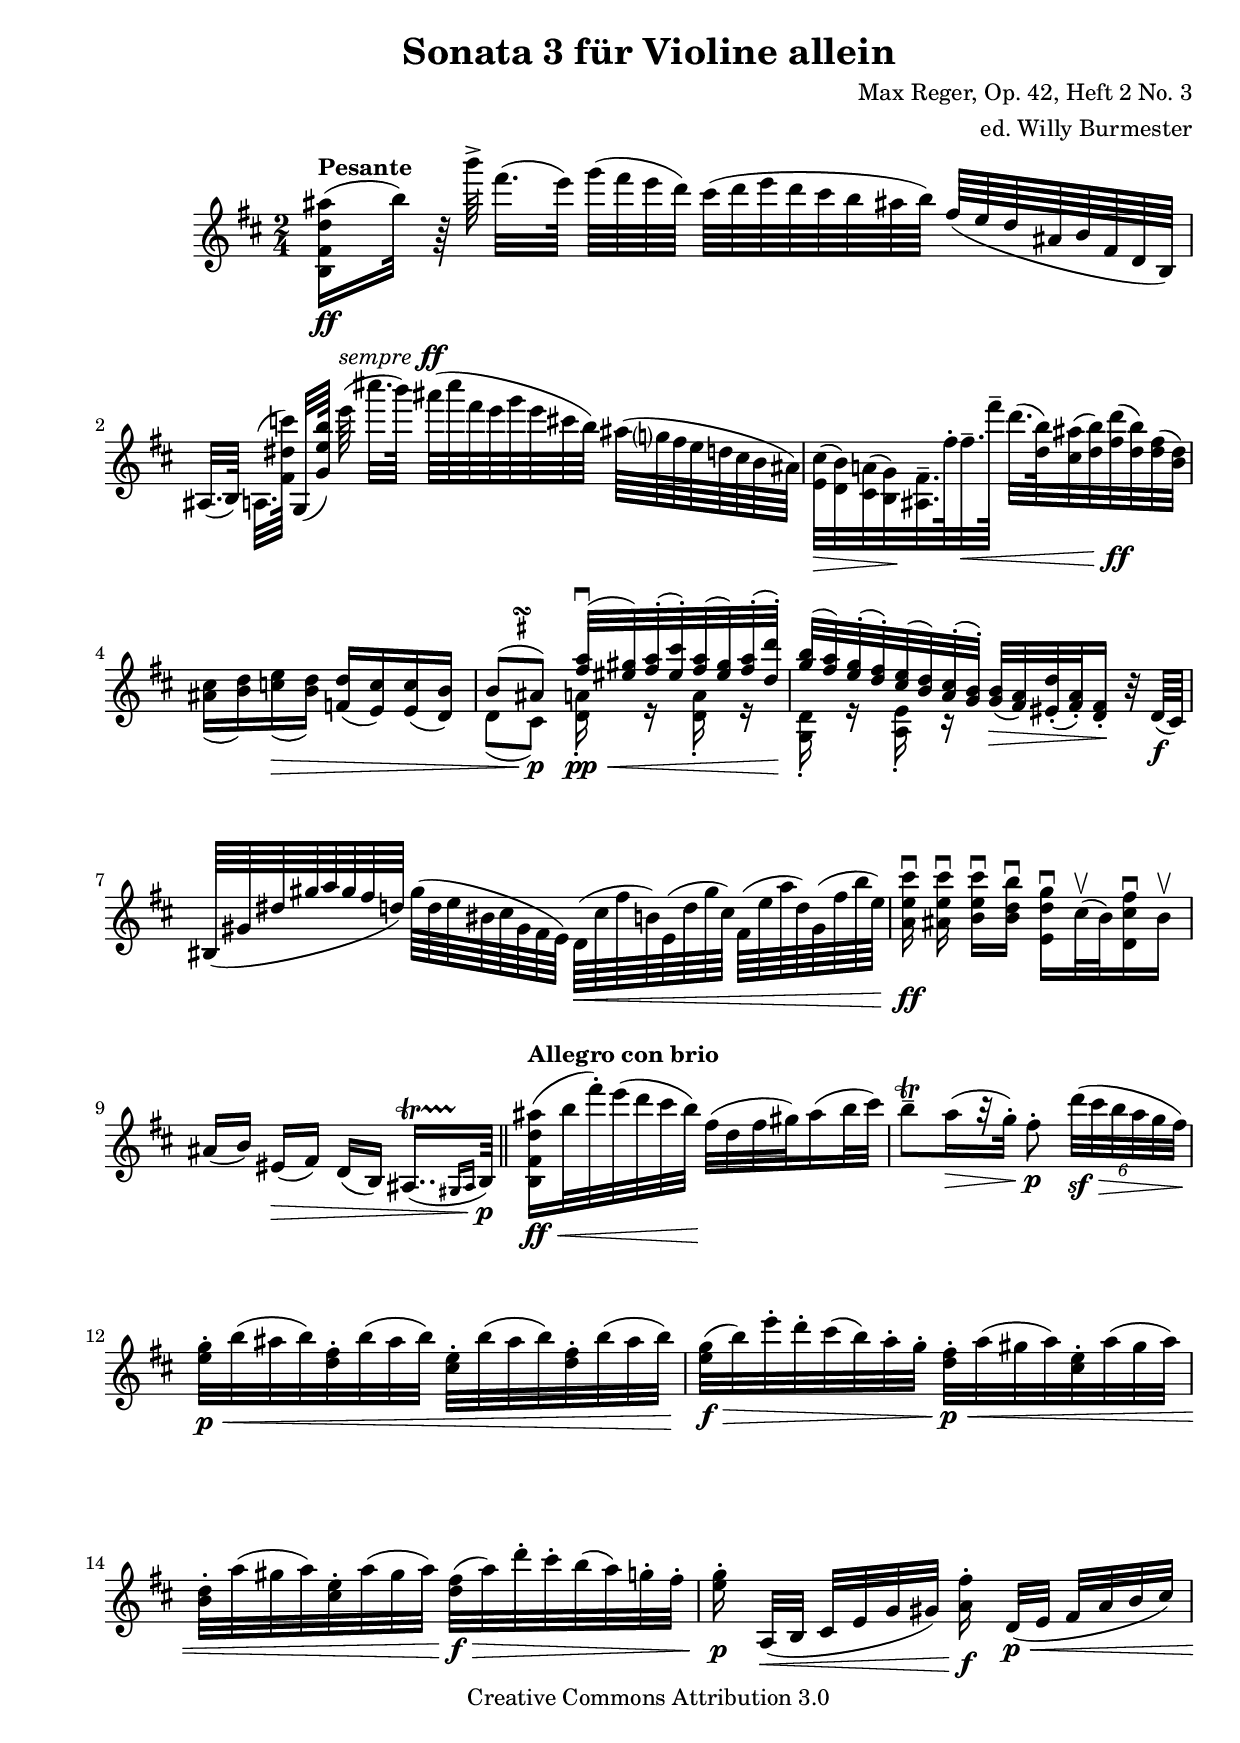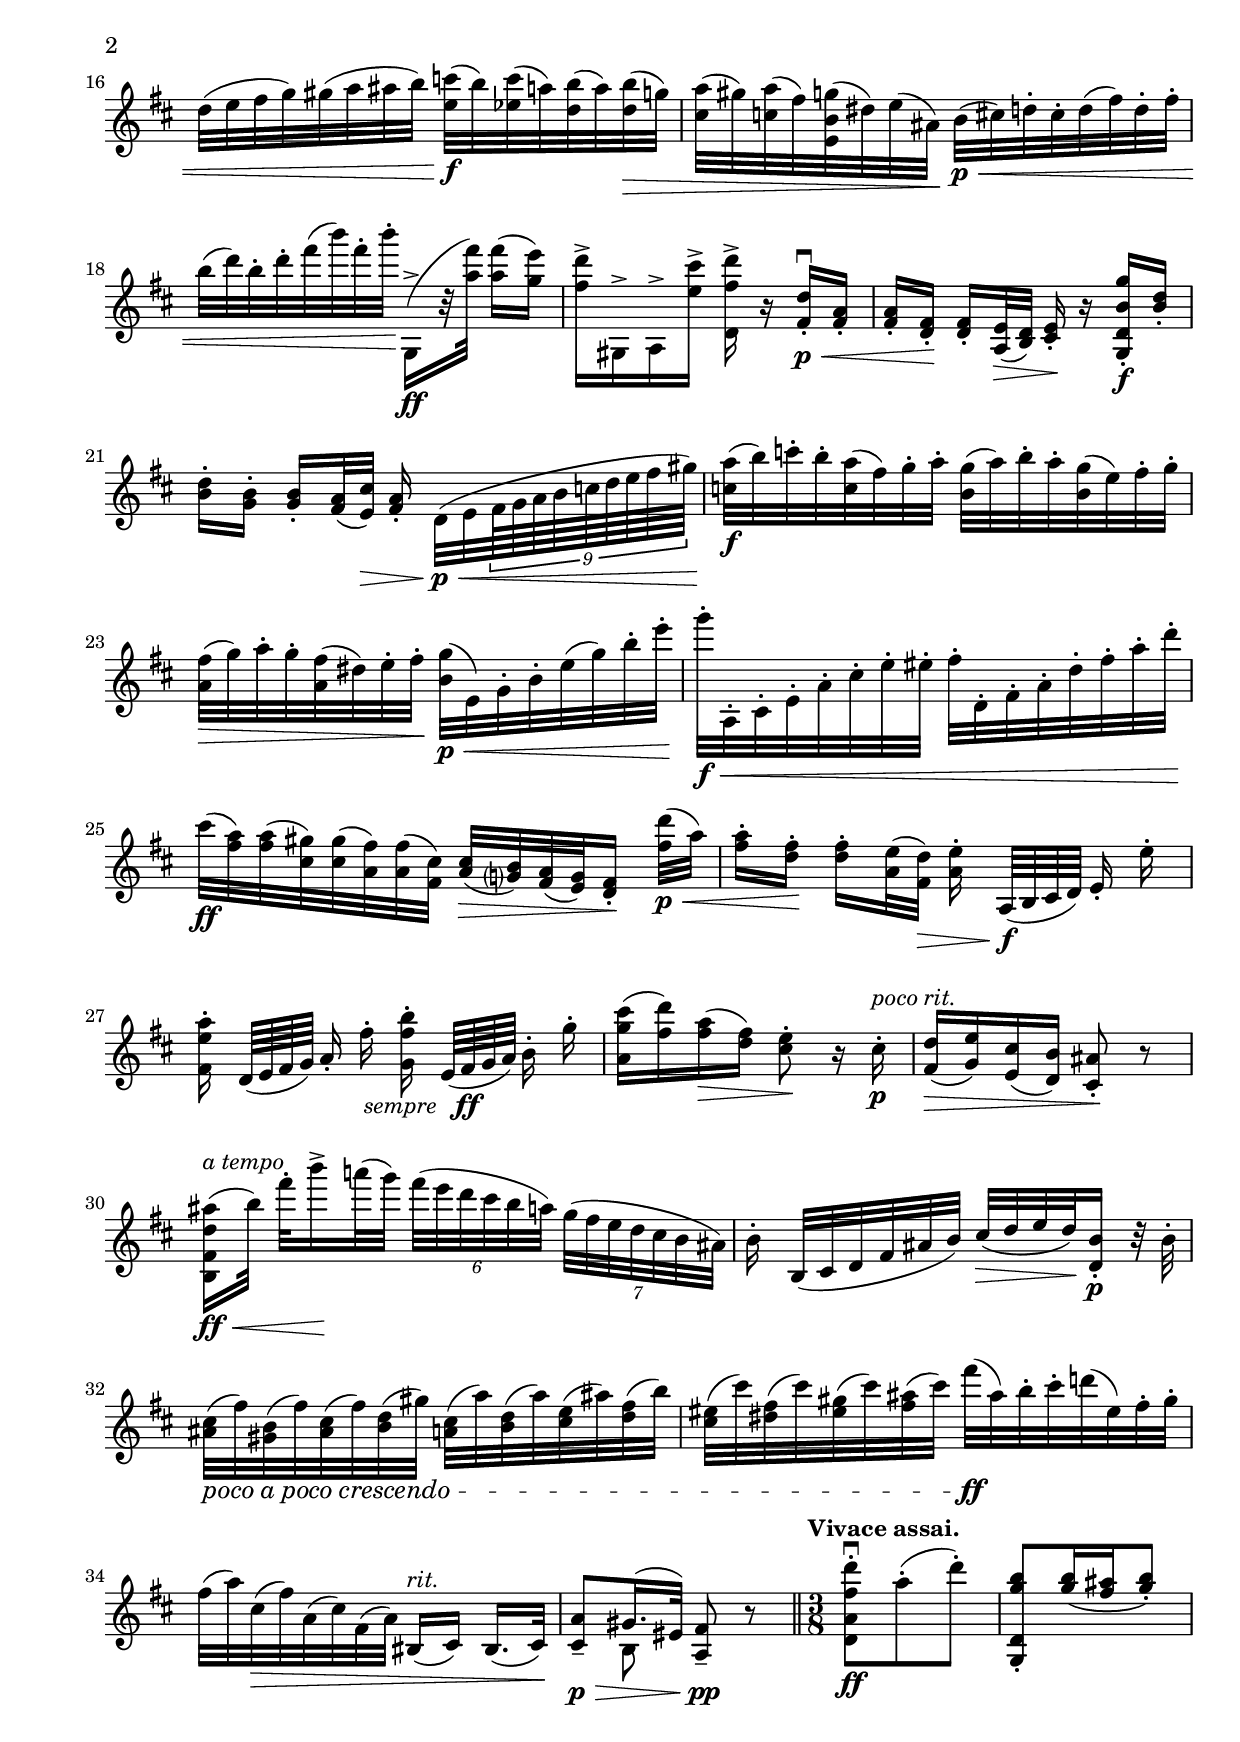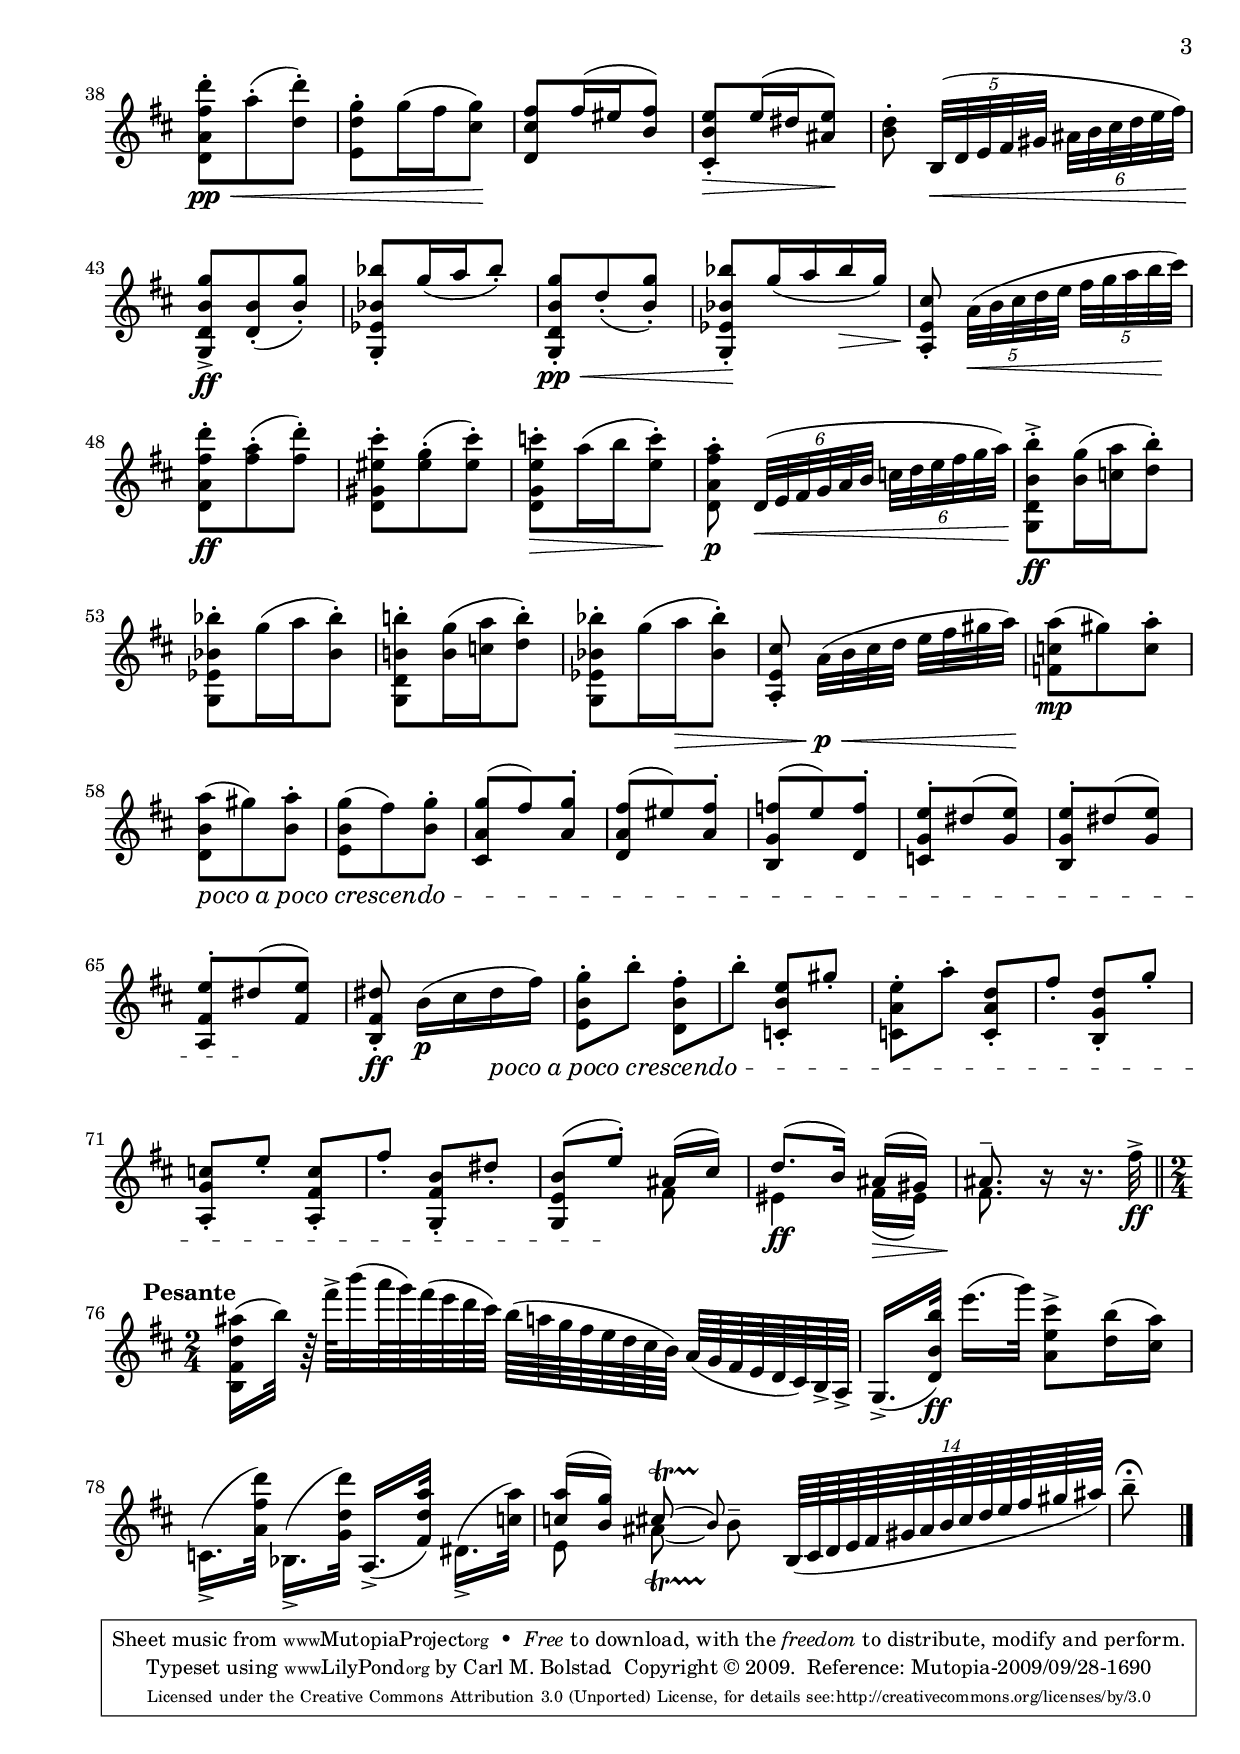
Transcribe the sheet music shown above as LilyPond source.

% Vier Sonaten fur Violine allein
% 4 unaccompanied violin sonatas
% by Max Reger, Op 42
% This is Sonata #3
% 2/14/2009 CB

\version "2.12.0"

\include "english.ly"

\paper {
%  #(set-paper-size "letter")
  top-margin = 		0.25\in
  bottom-margin = 	0.25\in
  left-margin = 	0.7\in
  line-width = 		7.25\in
%  between-system-space = 0.5\cm
%  between-system-padding = #0.5
}

\header {
    title = "Sonata 3 für Violine allein"
    composer = "Max Reger, Op. 42, Heft 2 No. 3"
    arranger = "ed. Willy Burmester"
   % Mutopia Project specific headers:
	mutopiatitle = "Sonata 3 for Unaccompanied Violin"
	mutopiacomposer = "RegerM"
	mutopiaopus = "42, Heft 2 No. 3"
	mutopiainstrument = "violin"
	date = "1900"
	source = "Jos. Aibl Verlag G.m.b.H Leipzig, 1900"
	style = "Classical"
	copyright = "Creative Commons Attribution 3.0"
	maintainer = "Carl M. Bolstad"
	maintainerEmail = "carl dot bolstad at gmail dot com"

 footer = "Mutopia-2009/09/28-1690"
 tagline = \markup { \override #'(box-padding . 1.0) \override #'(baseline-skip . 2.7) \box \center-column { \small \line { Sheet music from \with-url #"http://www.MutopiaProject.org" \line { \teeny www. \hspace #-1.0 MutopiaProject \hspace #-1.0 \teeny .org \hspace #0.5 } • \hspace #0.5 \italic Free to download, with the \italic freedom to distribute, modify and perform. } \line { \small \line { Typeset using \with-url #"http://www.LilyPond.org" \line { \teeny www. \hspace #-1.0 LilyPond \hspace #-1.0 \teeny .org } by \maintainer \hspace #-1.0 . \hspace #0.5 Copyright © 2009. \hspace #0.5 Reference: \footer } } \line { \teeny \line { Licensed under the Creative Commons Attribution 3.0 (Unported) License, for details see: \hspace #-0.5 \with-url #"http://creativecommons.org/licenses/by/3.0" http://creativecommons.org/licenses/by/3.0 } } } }
}

% homemade functions for the Max Reger
% violin sonatas:

% Function Definitions:

% To make a 'homemade' grace note:
cbSmaller = {
  \set fontSize = #-3
  \override Stem #'length-fraction = #0.7
  \override Stem #'stroke-style = #"grace"
  \override Beam #'thickness = #0.25
  \override Beam #'length-fraction = #0.6
}

% To return to normal notes:
cbNormal = {
  \set fontSize = #1
  \revert Stem #'length-fraction
  \revert Stem #'length-fraction
  \revert Beam #'thickness
  \revert Beam #'length-fraction
}

beamEight = {
  \set Score.beatLength = #(ly:make-moment 1 8)
}

beamFour = {
  \set Score.beatLength = #(ly:make-moment 1 4)
}

cbDivide = {
  \set subdivideBeams = ##t
}
 
cbNoDivide = {
  \set subdivideBeams = ##f
}

% Make a unique dynamic mark, the ffz:
ffz = #(make-dynamic-script "ffz")



  % The following command is to make LilyPond only typeset the last
  % 10 measures of music, to save lots of time while typesetting.
  % Be sure to comment it out when we're done!!
% showLastLength = R2*10

\score {
  \version "2.12.0"
  \relative { 
    \time 2/4
    \key b \minor
    \set Staff.midiInstrument = "trumpet"
    \set Score.tempoHideNote = ##t

\tempo 8 = 66
    <b= fs' d' as'>16(^\markup { \bold { Pesante } } \ff b''32) r64 b'-> fs32.([ e64)] g( fs e d)
    cs([ d e d cs b as! b)] fs([ e d as b fs d b)] |

%%%%% measure 2 %%%%%%%%%%%%%%%%%%%%%%%%%%%%%%%
as32.([ b64)] a32.([ <fs' ds' c'>64)] g,32([ <g' e' b'>64)] 
	e''(^\markup { \italic sempre \dynamic ff }
   cs'!32.[ b64)] as([ cs fs, e g e cs b)] as( g? fs e d cs b as) |
   <cs e,>32(\> <b d,>) <a! cs,>( <g b,>)\! <fs as,>32.-- fs'64-. fs32.--\< fs'64-- 
      d32.( <b d,>64) <as cs,>32( <b d,>) <d fs,>(\ff <b d,>) <fs d>( <d b>) |

%%%%% measure 4 %%%%%%%%%%%%%%%%%%%%%%%%%%%%%%%
<<
  {
    s2
    %% The following 11 lines are simply to put a turn and a sharp
    %% between the b and the a-sharp:
    \once \override TextScript #'avoid-slur = #'outside
    \once \override TextScript #'outside-staff-priority = ##f
    b8(^\markup \tiny \override #'(baseline-skip . 1) 
        { 
	  \halign #-4
	  \center-column 
	     { 
	       \musicglyph #"scripts.turn"
	       \sharp 
	     } 
	 }
    as)
  }
  \\
  {
    \stemNeutral <cs as>16( <d b>) <e c>(\> <d b>) <d f,>( <c e,>) <c e,>( <b d,>) |
    \stemDown
    d,8( cs)\p
  }
>>

<<
  {
    <a'' fs>32(\downbow <gs es>) <a fs>-.( <cs es,>-.) <a fs>( <gs es>) <a fs>-.( <d d,>-.) |
    <b g>( <a fs>) <g e>-.( <fs d>-.) <e cs>( <d b>) <cs a>-.( <b g>-.)
  }
  \\
  {
    <a d,>16-.\pp\< r <a d,>-. r16*1/2 s32\! |
    <d, g,>16-. r <e a,>-. r 
  }
>>

<g b>32(\> <fs a>) <es d'>-.( <fs a>-.) <fs d>16-.\! r32 d64(\f cs) |

%%%%% measure 7 %%%%%%%%%%%%%%%%%%%%%%%%%%%%%%%
bs64([ gs' ds' gs a gs fs d)] gs([ d e bs cs gs fs e)]
   d([\< cs' fs b,) e,( d' gs cs,)] fs,( e' a d,) gs,( fs' b e,) |
<a, e' cs'>16\ff\downbow\noBeam <as e' cs'>16\downbow <b e cs'>16[\downbow 
<b d b'>16]\downbow <e, d' g>16\downbow cs'32(\upbow b) <d, cs' fs>16\downbow b'\upbow

%%%%% measure 9 %%%%%%%%%%%%%%%%%%%%%%%%%%%%%%%
as16([ b)] es,([\> fs]) d[( b]) as16..[(\startTrillSpan \grace { gs16[ as]\stopTrillSpan } b64)]\p \bar "||"

%% "Allegro con brio" section
\tempo 8 = 80
<b fs' d' as'>16(^\markup { \bold { Allegro con brio } } \ff\< b''32 fs'-.) e32( d cs b)\!
   fs( d fs gs) as16( b32 cs) |
b8--[\trill a16(\> r32 g-.)] fs8-.\p \times 4/6 { d'32\sf\>([ cs b a g fs)] } |

%%%%% measure 12 %%%%%%%%%%%%%%%%%%%%%%%%%%%%%%%
<g e>32-.\p\< b( as b) <fs d>32-. b( as b) <e, cs>32-. b'( as b) <fs d>32-. b( as b)\! |
<g e>(\f\> b) e-. d-. cs( b) a-. g-. <fs d>-.\p\< a( gs a) <e cs>-.  a( gs a) |
<d, b>-.  a'( gs a) <e cs>-.  a( gs a) <fs d>(\f\> a) d-. cs-. b( a) g-. fs-. |
<g e>16-.\p a,,32([\< b] cs e g gs) <a fs'>16-.\f d,32([\p\< e] fs a b cs) |

%%%%% measure 16 %%%%%%%%%%%%%%%%%%%%%%%%%%%%%%%
d32( e fs g) gs( a as b) <c e,>(\f b) <c ef,>( a) <b d,>( a) <b d,>(\> g) |
<a cs,>( gs) <a c,>( fs) <g b, e,>( ds) e( as,)\! b(\p\< cs) d-. cs-. d( fs) d-. fs-. |
b( d) b-. d-. fs( b) fs-. b-.\! g,,,16->(\ff[ r32 <a'' fs'>)] <a fs'>16(

%%%%% measure 18 %%%%%%%%%%%%%%%%%%%%%%%%%%%%%%%
  <g e'>) |
<fs d'>16->[ gs,,-> a-> <e'' cs'>->] <d' fs, d,>-> r <d, fs,>-.
  \downbow \p \< <a fs>-. |
<a fs>-.[ <fs d>-.]\! <fs d>-. <e a,>32(\> <d b>) <e cs>16-.\! r 
  <g, d' b' g'>-.\f <b' d>-. |

%%%%% measure 21 %%%%%%%%%%%%%%%%%%%%%%%%%%%%%%%
<b d>16-.[ <g b>-.] <g b>-.[ <fs a>32( <e cs'>)]\> <fs a>16-.\noBeam
   d32(\p\< e \times 8/9 { fs64 g a b c d e fs gs)\! } |
<a c,>32(\f b) c-. b-. <a c,>( fs) g-. a-. <g b,>( a) b-. a-.
   <g b,>( e) fs-. g-. |

%%%%% measure 23 %%%%%%%%%%%%%%%%%%%%%%%%%%%%%%%
<fs a,>32(\> g) a-. g-. <fs a,>( ds) e-. fs-.\! <g b,>(\p\<
   e,) g-. b-. e( g) b-. e-.\! |
g-.\f\< a,,,-. cs-. e-. a-. cs-. e-. es-. fs-. d,-. fs-. a-.
   d-. fs-. a-. d-.\! |

%%%%% measure 25 %%%%%%%%%%%%%%%%%%%%%%%%%%%%%%%
cs(\ff <a fs>) <a fs>( <gs cs,>) <gs cs,>( <fs a,>) <fs a,>( <cs fs,>)
   <cs a>(\> <b g?>) <a fs>( <g e>) <fs d>16-.\! <fs' d'>32([\p\< a)] |
<a fs>16-.[ <fs d>-.]\! <fs d>-. <e a,>32( <d fs,>)\> <e a,>16-.
   \noBeam a,,64([\f b cs d)] e16-. \noBeam e'-. |
<a e fs,>-. d,,64([ e fs g)] a16-. \noBeam fs'-. 
%% the following markup command is to make the 'sempre ff' align in the right place:
<b fs g,>-._\markup 
{ \center-align { \hspace #0 \italic sempre \hspace #1 \dynamic ff } } e,,64([ fs g a)] b16-. \noBeam g'-. |

%%%%% measure 28 %%%%%%%%%%%%%%%%%%%%%%%%%%%%%%%
<g cs a,>16( <fs d'>) <fs a>(\> <d fs>) <cs e>8-. \! r16 cs-.\p^\markup { \italic { poco rit. } } |
<d fs,>(\> <e g,>) <cs e,>( <b d,>) <as cs,>8-. \! r8 |
<as' d, fs, b,>16([\ff\<^\markup { \italic { a tempo } } b32)] fs'-. b16-> \! a!32( g) 
	\times 4/6 { fs([ e d cs b a)] } \times 4/7 { g([ fs e d cs b as)] } |

%%%%% measure 31 %%%%%%%%%%%%%%%%%%%%%%%%%%%%%%%
b16-.\noBeam b,32( cs d fs as b) cs(\> d e d) \! <b d,>16-.\p r32 b-. |

%%%%%%%% The following is to make the 'written-out' crescendo:
\set crescendoText = \markup { \italic { poco a poco crescendo } }  %% sets words for the cresc.
\set crescendoSpanner = #'text
\override DynamicTextSpanner #'style = #'dashed-line		    %% stretches it out with dashes.

<cs as>32(\< fs) <b, gs>( fs') <cs as>( fs) <d b>( gs)
    <cs, a>( a') <d, b>( a') <e cs>( as) <fs d>( b) |
<es, cs>( cs') <fs, ds>( cs') <gs es>( cs) <as fs>( cs) fs(\ff \crescHairpin % back to regular crescendos.
as,) b-. cs-. d!( es,) fs-. gs-. |

%%%%% measure 34 %%%%%%%%%%%%%%%%%%%%%%%%%%%%%%%
fs32( a) cs,(\> fs) a,( cs) fs,( a) bs,16([^\markup { \italic { rit. } } cs)] bs16.( cs32) \! |
<<
  { <cs a'>8_- gs'16.( es32) <a, fs'>8_- }
  \\
  { s8\p\> b8 s\pp }
>>
 r \bar "||"

%%%%%%%%%%%%%%%%%%%%%%%%%%%%%%%%%%%%%%%%%%%%%%%%%%%%%%%%%%%%%%%%%%%%%%%%%%%%%%%%%%
%%%% "Vivace assai" section starts here %%%%%%%%%%%%%%%%%%%%%%%%%%%%%%%%%%%%%%%%%%
%%%%%%%%%%%%%%%%%%%%%%%%%%%%%%%%%%%%%%%%%%%%%%%%%%%%%%%%%%%%%%%%%%%%%%%%%%%%%%%%%%

\time 3/8 
\tempo \markup { \bold { Vivace assai. } } 8 = 192   % this makes the midi file change tempo, too.
<d=' a' fs' d'>8-.\ff\downbow a''-.( d-.) |
<b g d, g,>-. <b g>16( <as fs> <b g>8-.) |
<d,, a' fs' d'>-.\pp\< a''-.( <d d,>-.) |
<e,, d' g>-. g'16( fs <cs g'>8) \! |

%%%%% measure 40 %%%%%%%%%%%%%%%%%%%%%%%%%%%%%%%
\slurUp
<d, cs' fs>8 fs'16( es <fs b,>8) |
<e b cs,>-.\> e16( ds <e as,>8) \! |
\slurNeutral
<d b>8-.\noBeam \times 4/5 { b,32([ \< d e fs gs] } \times 4/6 { as[ b cs d e fs)]\! } |
<g b, d, g,>8->\ff <b, d,>-.( <b g'>-.) |
<bf' bf, ef, g,>-. g16( a bf8-.) |
\once \override Hairpin #'to-barline = ##f	% this is to make the < end AFTER the barline.
<g b, d, g,>-.\pp\< d-.( <g b,>-.) |
<bf bf, ef, g,>-. \! g16( a bf\> g) |

%%%%% measure 47 %%%%%%%%%%%%%%%%%%%%%%%%%%%%%%%
<cs, e, a,>8-.\noBeam \! \times 4/5 { a32([\< b cs d e] } \times 4/5 { fs g a b \! cs) } |
<d fs, a, d,>8-.\ff <a fs>-.( <d fs,>-.) |
<cs es, gs, d>-. <g es>-.( <cs es,>-.) |
<c e, g, d>-.\> a16( b <c e,>8-.) \! |
<a fs a, d,>8-.\p\noBeam \times 4/6 { d,,32([\< e fs g a b] } \times 4/6 { c d e fs g a) \! } |

%%%%% measure 52 %%%%%%%%%%%%%%%%%%%%%%%%%%%%%%%
\stemDown
<b b, d, g,>8-.->\ff <g b,>16( <a c,> <b d,>8-.) |
<bf bf, ef, g,>-. g16( a <bf bf,>8-.) |
<b! b,! d, g,>8-. <g b,>16( <a c,> <b d,>8-.) |
<bf bf, ef, g,>-. g16( a\> <bf bf,>8-.) |
\stemNeutral
<cs, e, a,>8-.\noBeam a32(\p\<[ b cs d] e fs gs a) \! |
<a c, f,>8(\mp gs) <a c,>-.

%%%%%%%% The following is to make the 'written-out' crescendo:
\set crescendoText = \markup { \italic { poco a poco crescendo } }  %% sets words for the cresc.
\set crescendoSpanner = #'text
\override DynamicTextSpanner #'style = #'dashed-line		    %% stretches it out with dashes.

<a b, d,>(\< gs) <a b,>-. |

%%%%% measure 59 %%%%%%%%%%%%%%%%%%%%%%%%%%%%%%%
<g b, e,>( fs) <g b,>-. |
\slurUp
<g a, cs,>( fs) <g a,>^.
<fs a, d,>( es) <fs a,>^.
<f g, b,>( e) <f d,>^.
<e g, c,>^. ds( <e g,>)
<e g, b,>^. ds( <e g,>)
<e fs, a,>^. ds( \! <e fs,>)
<ds fs, b,>-.\noBeam \ff b16(\p cs 

%%%%%%%% The following is to make the 'written-out' crescendo:
\set crescendoText = \markup { \italic { poco a poco crescendo } }  %% sets words for the cresc.
\set crescendoSpanner = #'text
\override DynamicTextSpanner #'style = #'dashed-line		    %% stretches it out with dashes.
	ds\< fs)

\slurNeutral
<g b, e,>8-.[ b-.] <fs b, d,>-.[ |

%%%%% measure 68 %%%%%%%%%%%%%%%%%%%%%%%%%%%%%%%
b-.] <e, b c,>-.[ gs-.]
<e a, c,>-.[ a-.] <d, a c,>-.[
fs-.] <d g, b,>-.[ g-.]
<c, g a,>-.[ e-.] <c fs, a,>-.[
fs-.] <b, fs g,>-.[ ds-.]
<b e, g,>^([ e^.)] \!

<< { as,='16( cs) 
	d8.( b16) as([ gs)]
	as8.--
   }
   \\
   {
     	fs8
	es4\ff fs16(\> es)
	fs8. \!
   }
 >>

 r16 r16. fs'=''32->\ff
 \bar "||"
 \time 2/4

%%%%% measure 76 %%%%%%%%%%%%%%%%%%%%%%%%%%%%%%%
\tempo \markup { \hspace #-4 \bold Pesante } 8 = 66
<as d, fs, b,>16(
   b32) r64 fs'-> b32( a64 g) fs( e d cs) b([ a g fs e d cs b)]
   a( g fs e d cs) b-> a-> |
g16.->( <d' b' b'>32)\ff e''16.([ g32)] <cs, e, a,>8-> <b d,>16( <a cs,>) |

%%%%% measure 78 %%%%%%%%%%%%%%%%%%%%%%%%%%%%%%%
c,,16._>([ <a' fs' d'>32)] bf,16._>([ <g' d' d'>32)] a,16._>([ <fs' d' a'>32)] ds16._>([ <c' a'>32)] |
<<
  {
    %% The following glop in these two voices is all necessary just to have the two voices
    %% both slur to a single grace note! I actually have them each slur to their own note
    %% in their own voice context, but I make the note in voice2 invisible, and I also tell
    %% Lilypond to ignore note collisions for that note, so that it doesn't put the invisible
    %% note AFTER the visible note, rather than on top of it.

    <c a'>16([ <b g'>)] cs8*7/8(\noBeam \startTrillSpan 
        \tiny							% makes the note small, as a grace note.
        \once \override Stem #'stroke-style = "grace"		% puts slash through the stem.
    	b8*1/8)\stopTrillSpan
	\normalsize
  }
  \\
  {
    e,8\noBeam 
        \once \override TrillSpanner #'direction = #-1		% puts trill below the note
    as8*7/8(\noBeam_\startTrillSpan
        \once \override NoteColumn #'ignore-collision = ##t	% puts this note on top of voice1 grace note
        \once \override NoteHead #'transparent = ##t		% make note head invisible
        \once \override Stem #'transparent = ##t		% makes step invisible
    b8*1/8)\stopTrillSpan

  }
>>

b8--\noBeam \times 8/14 { b,64( cs d e fs gs as b cs d e fs gs as) } |
b8--\fermata \bar "|."
}

  \layout { raggedlast = ##t }

  \midi { 
  \context {
    \Score
    tempoWholesPerMinute = #(ly:make-moment 66 8)
  }
  }

}

\pageBreak
%% 2nd movement: %%%%%%%%%%%%%%%%%%%%%%%%%%%%%%%%%%

%\markup { \hspace #0 \raise #-5 \bold { Andante semplice } (Canon) }
\score {

  \relative {

% measure 1 **********************************************************************************	
\time 2/4
\key a \minor
  \set Staff.midiInstrument = "soprano sax"
%  \set subdivideBeams = ##t
}


 \layout { raggedlast = ##t }

\midi { 
  \context {
    \Score
    tempoWholesPerMinute = #(ly:make-moment 69 4)
  }
}

}

%{
%% 3rd movement: %%%%%%%%%%%%%%%%%%%%%%%%%%%%%%%%%%

\markup { \bold { Prestissimo } \small \italic { (scherzando) } }

\score {

  \version "2.12.0"
  \relative { 
    \time 2/4
    \key b \minor
    \set Staff.midiInstrument = "soprano sax"

  }


  \layout { raggedlast = ##t }
\midi { 
  \context {
    \Score
    tempoWholesPerMinute = #(ly:make-moment 192 8)
    }
      }
}

%}
